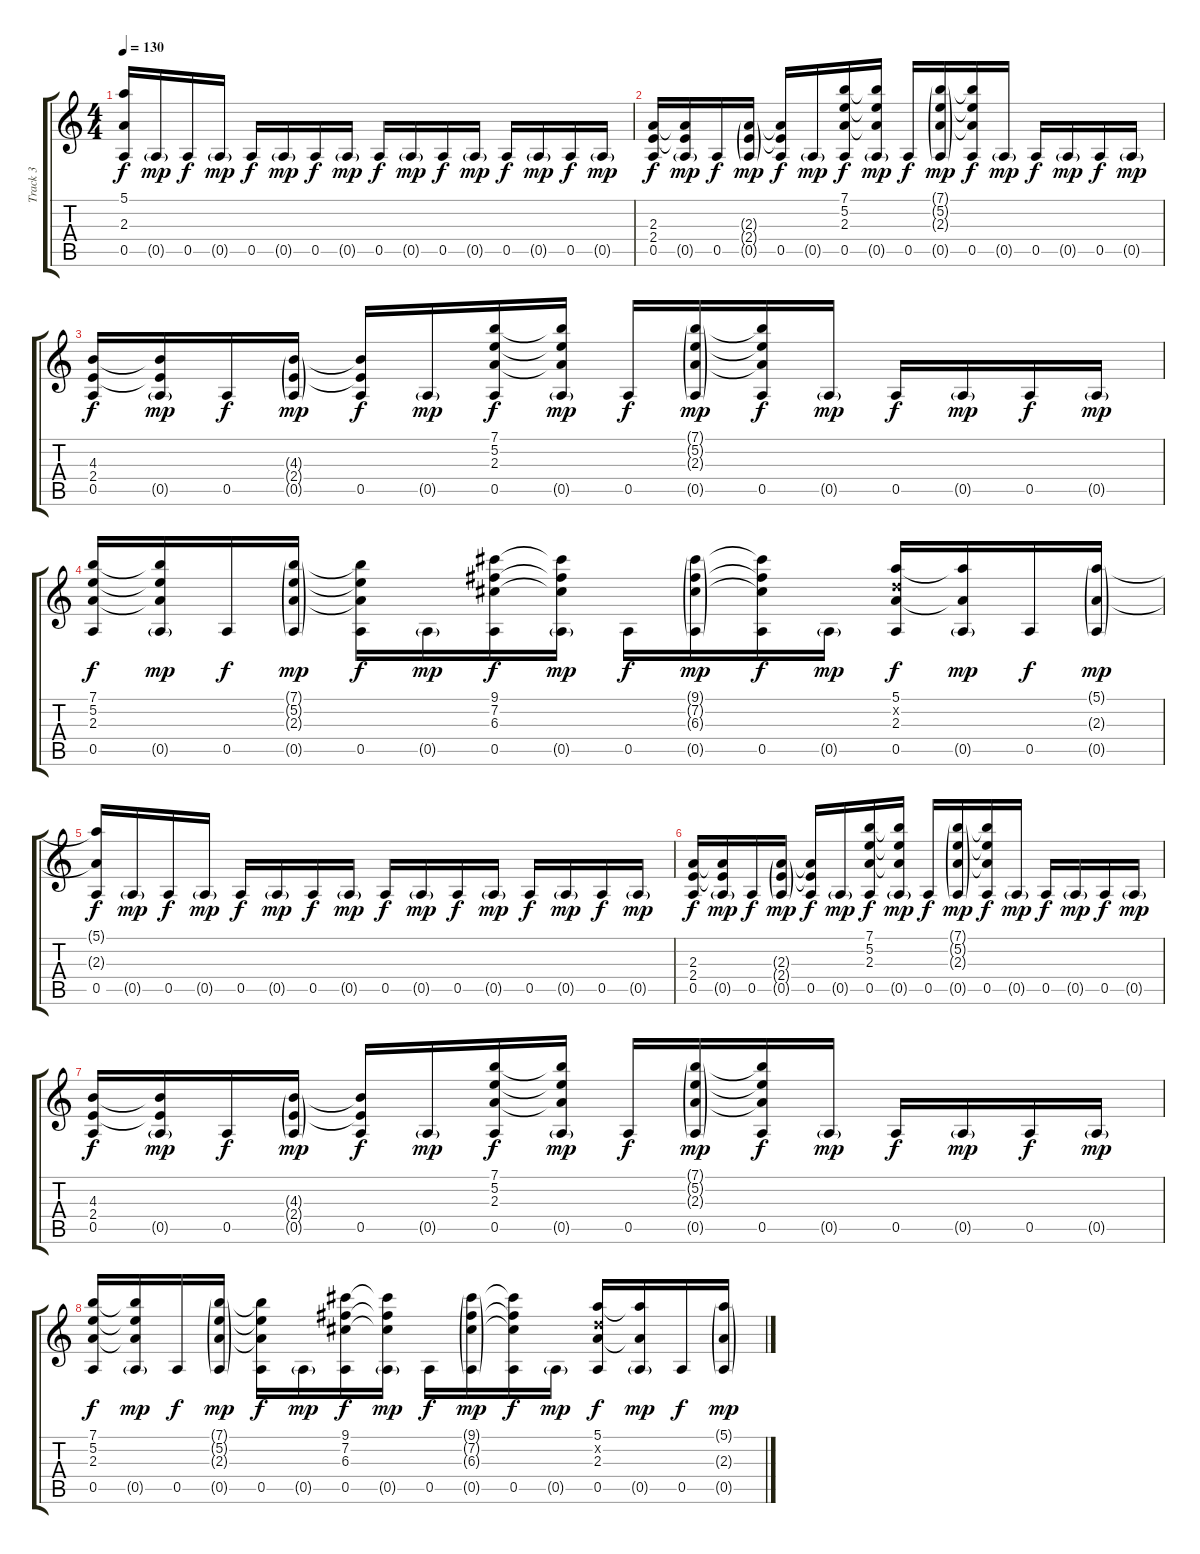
\track ("Track 3" "Track 3") {instrument overdrivenguitar}
\staff {score tabs}
\tuning (E4 B3 G3 D3 A2 E2) {hide}
\ts (4 4)
\tempo 130
\clef g2
\ks c
(5.1{t} 2.3{t} 0.5).16{dy f} 0.5{g}.16{dy mp} 0.5.16{dy f} 0.5{g}.16{dy mp} 0.5.16{dy f} 0.5{g}.16{dy mp} 0.5.16{dy f} 0.5{g}.16{dy mp} 0.5.16{dy f} 0.5{g}.16{dy mp} 0.5.16{dy f} 0.5{g}.16{dy mp} 0.5.16{dy f} 0.5{g}.16{dy mp} 0.5.16{dy f} 0.5{g}.16{dy mp} |
(2.3 2.4 0.5).16{dy f} (2.3{t} 2.4{t} 0.5{g}).16{dy mp} 0.5.16{dy f} (2.3{g} 2.4{g} 0.5{g}).16{dy mp} (2.3{t} 2.4{t} 0.5).16{dy f} 0.5{g}.16{dy mp} (7.1 5.2 2.3 0.5).16{dy f} (7.1{t} 5.2{t} 2.3{t} 0.5{g}).16{dy mp} 0.5.16{dy f} (7.1{g} 5.2{g} 2.3{g} 0.5{g}).16{dy mp} (7.1{t} 5.2{t} 2.3{t} 0.5).16{dy f} 0.5{g}.16{dy mp} 0.5.16{dy f} 0.5{g}.16{dy mp} 0.5.16{dy f} 0.5{g}.16{dy mp} |
(4.3 2.4 0.5).16{dy f} (4.3{t} 2.4{t} 0.5{g}).16{dy mp} 0.5.16{dy f} (4.3{g} 2.4{g} 0.5{g}).16{dy mp} (4.3{t} 2.4{t} 0.5).16{dy f} 0.5{g}.16{dy mp} (7.1 5.2 2.3 0.5).16{dy f} (7.1{t} 5.2{t} 2.3{t} 0.5{g}).16{dy mp} 0.5.16{dy f} (7.1{g} 5.2{g} 2.3{g} 0.5{g}).16{dy mp} (7.1{t} 5.2{t} 2.3{t} 0.5).16{dy f} 0.5{g}.16{dy mp} 0.5.16{dy f} 0.5{g}.16{dy mp} 0.5.16{dy f} 0.5{g}.16{dy mp} |
(7.1 5.2 2.3 0.5).16{dy f} (7.1{t} 5.2{t} 2.3{t} 0.5{g}).16{dy mp} 0.5.16{dy f} (7.1{g} 5.2{g} 2.3{g} 0.5{g}).16{dy mp} (7.1{t} 5.2{t} 2.3{t} 0.5).16{dy f} 0.5{g}.16{dy mp} (9.1 7.2 6.3 0.5).16{dy f} (9.1{t} 7.2{t} 6.3{t} 0.5{g}).16{dy mp} 0.5.16{dy f} (9.1{g} 7.2{g} 6.3{g} 0.5{g}).16{dy mp} (9.1{t} 7.2{t} 6.3{t} 0.5).16{dy f} 0.5{g}.16{dy mp} (5.1 3.2{x} 2.3 0.5).16{dy f} (5.1{t} 2.3{t} 0.5{g}).16{dy mp} 0.5.16{dy f} (5.1{g} 2.3{g} 0.5{g}).16{dy mp} |
(5.1{t} 2.3{t} 0.5).16{dy f} 0.5{g}.16{dy mp} 0.5.16{dy f} 0.5{g}.16{dy mp} 0.5.16{dy f} 0.5{g}.16{dy mp} 0.5.16{dy f} 0.5{g}.16{dy mp} 0.5.16{dy f} 0.5{g}.16{dy mp} 0.5.16{dy f} 0.5{g}.16{dy mp} 0.5.16{dy f} 0.5{g}.16{dy mp} 0.5.16{dy f} 0.5{g}.16{dy mp} |
(2.3 2.4 0.5).16{dy f} (2.3{t} 2.4{t} 0.5{g}).16{dy mp} 0.5.16{dy f} (2.3{g} 2.4{g} 0.5{g}).16{dy mp} (2.3{t} 2.4{t} 0.5).16{dy f} 0.5{g}.16{dy mp} (7.1 5.2 2.3 0.5).16{dy f} (7.1{t} 5.2{t} 2.3{t} 0.5{g}).16{dy mp} 0.5.16{dy f} (7.1{g} 5.2{g} 2.3{g} 0.5{g}).16{dy mp} (7.1{t} 5.2{t} 2.3{t} 0.5).16{dy f} 0.5{g}.16{dy mp} 0.5.16{dy f} 0.5{g}.16{dy mp} 0.5.16{dy f} 0.5{g}.16{dy mp} |
(4.3 2.4 0.5).16{dy f} (4.3{t} 2.4{t} 0.5{g}).16{dy mp} 0.5.16{dy f} (4.3{g} 2.4{g} 0.5{g}).16{dy mp} (4.3{t} 2.4{t} 0.5).16{dy f} 0.5{g}.16{dy mp} (7.1 5.2 2.3 0.5).16{dy f} (7.1{t} 5.2{t} 2.3{t} 0.5{g}).16{dy mp} 0.5.16{dy f} (7.1{g} 5.2{g} 2.3{g} 0.5{g}).16{dy mp} (7.1{t} 5.2{t} 2.3{t} 0.5).16{dy f} 0.5{g}.16{dy mp} 0.5.16{dy f} 0.5{g}.16{dy mp} 0.5.16{dy f} 0.5{g}.16{dy mp} |
(7.1 5.2 2.3 0.5).16{dy f} (7.1{t} 5.2{t} 2.3{t} 0.5{g}).16{dy mp} 0.5.16{dy f} (7.1{g} 5.2{g} 2.3{g} 0.5{g}).16{dy mp} (7.1{t} 5.2{t} 2.3{t} 0.5).16{dy f} 0.5{g}.16{dy mp} (9.1 7.2 6.3 0.5).16{dy f} (9.1{t} 7.2{t} 6.3{t} 0.5{g}).16{dy mp} 0.5.16{dy f} (9.1{g} 7.2{g} 6.3{g} 0.5{g}).16{dy mp} (9.1{t} 7.2{t} 6.3{t} 0.5).16{dy f} 0.5{g}.16{dy mp} (5.1 3.2{x} 2.3 0.5).16{dy f} (5.1{t} 2.3{t} 0.5{g}).16{dy mp} 0.5.16{dy f} (5.1{g} 2.3{g} 0.5{g}).16{dy mp}
